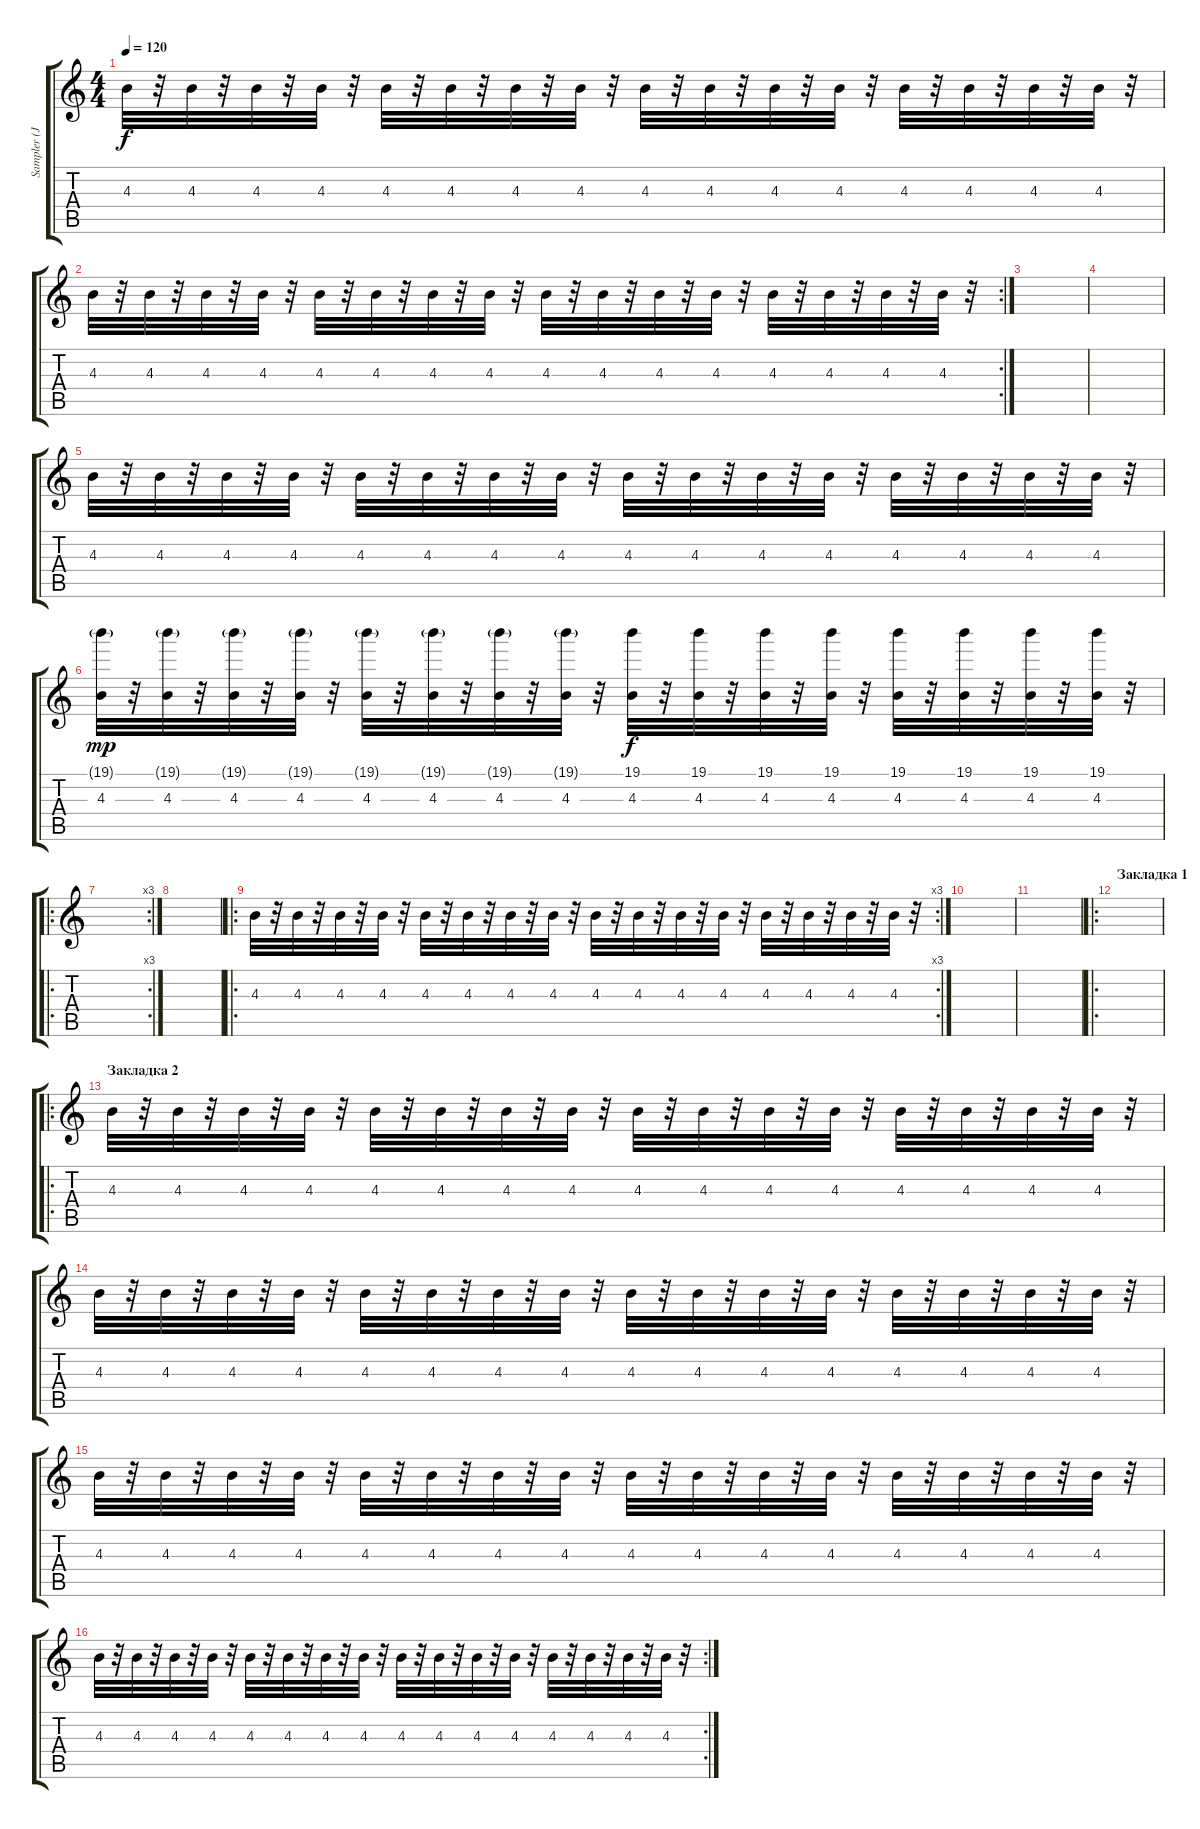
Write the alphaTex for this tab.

\track ("Sampler (Joseph Hahn)" "Sampler (J") {instrument guitarharmonics}
\staff {score tabs}
\tuning (E4 B3 G3 D3 A2 E2) {hide}
\ts (4 4)
\tempo 120
\clef g2
\ks c
4.3.32{dy f volume 10 balance 8} r.32 4.3.32 r.32 4.3.32 r.32 4.3.32 r.32 4.3.32 r.32 4.3.32 r.32 4.3.32 r.32 4.3.32 r.32 4.3.32 r.32 4.3.32 r.32 4.3.32 r.32 4.3.32 r.32 4.3.32 r.32 4.3.32 r.32 4.3.32 r.32 4.3.32 r.32 |
\rc 2
4.3.32{volume 10 balance 8} r.32 4.3.32 r.32 4.3.32 r.32 4.3.32 r.32 4.3.32 r.32 4.3.32 r.32 4.3.32 r.32 4.3.32 r.32 4.3.32 r.32 4.3.32 r.32 4.3.32 r.32 4.3.32 r.32 4.3.32 r.32 4.3.32 r.32 4.3.32 r.32 4.3.32 r.32 |
|
|
4.3.32{volume 3 balance 9} r.32 4.3.32 r.32 4.3.32 r.32 4.3.32 r.32 4.3.32{volume 6} r.32 4.3.32 r.32 4.3.32 r.32 4.3.32 r.32 4.3.32{volume 8} r.32 4.3.32 r.32 4.3.32 r.32 4.3.32 r.32 4.3.32{volume 9} r.32 4.3.32 r.32 4.3.32 r.32 4.3.32 r.32 |
(19.1{g} 4.3).32{dy mp volume 10} r.32 (19.1{g} 4.3).32 r.32 (19.1{g} 4.3).32 r.32 (19.1{g} 4.3).32 r.32 (19.1{g} 4.3).32{volume 12} r.32 (19.1{g} 4.3).32 r.32 (19.1{g} 4.3).32 r.32 (19.1{g} 4.3).32 r.32 (19.1 4.3).32{dy f volume 13} r.32 (19.1 4.3).32 r.32 (19.1 4.3).32 r.32 (19.1 4.3).32 r.32{volume 14} (19.1 4.3).32 r.32 (19.1 4.3).32 r.32 (19.1 4.3).32 r.32 (19.1 4.3).32 r.32 |
\ro
\rc 3
|
|
\ro
\rc 3
4.3.32{volume 10 balance 8} r.32 4.3.32 r.32 4.3.32 r.32 4.3.32 r.32 4.3.32 r.32 4.3.32 r.32 4.3.32 r.32 4.3.32 r.32 4.3.32 r.32 4.3.32 r.32 4.3.32 r.32 4.3.32 r.32 4.3.32 r.32 4.3.32 r.32 4.3.32 r.32 4.3.32 r.32 |
|
|
\ro
\section ("" "Закладка 1")
|
\ro
\section ("" "Закладка 2")
4.3.32{volume 10 balance 8} r.32 4.3.32 r.32 4.3.32 r.32 4.3.32 r.32 4.3.32 r.32 4.3.32 r.32 4.3.32 r.32 4.3.32 r.32 4.3.32 r.32 4.3.32 r.32 4.3.32 r.32 4.3.32 r.32 4.3.32 r.32 4.3.32 r.32 4.3.32 r.32 4.3.32 r.32 |
4.3.32{volume 10 balance 8} r.32 4.3.32 r.32 4.3.32 r.32 4.3.32 r.32 4.3.32 r.32 4.3.32 r.32 4.3.32 r.32 4.3.32 r.32 4.3.32 r.32 4.3.32 r.32 4.3.32 r.32 4.3.32 r.32 4.3.32 r.32 4.3.32 r.32 4.3.32 r.32 4.3.32 r.32 |
4.3.32{volume 10 balance 8} r.32 4.3.32 r.32 4.3.32 r.32 4.3.32 r.32 4.3.32 r.32 4.3.32 r.32 4.3.32 r.32 4.3.32 r.32 4.3.32 r.32 4.3.32 r.32 4.3.32 r.32 4.3.32 r.32 4.3.32 r.32 4.3.32 r.32 4.3.32 r.32 4.3.32 r.32 |
\rc 2
4.3.32{volume 10 balance 8} r.32 4.3.32 r.32 4.3.32 r.32 4.3.32 r.32 4.3.32 r.32 4.3.32 r.32 4.3.32 r.32 4.3.32 r.32 4.3.32 r.32 4.3.32 r.32 4.3.32 r.32 4.3.32 r.32 4.3.32 r.32 4.3.32 r.32 4.3.32 r.32 4.3.32 r.32
